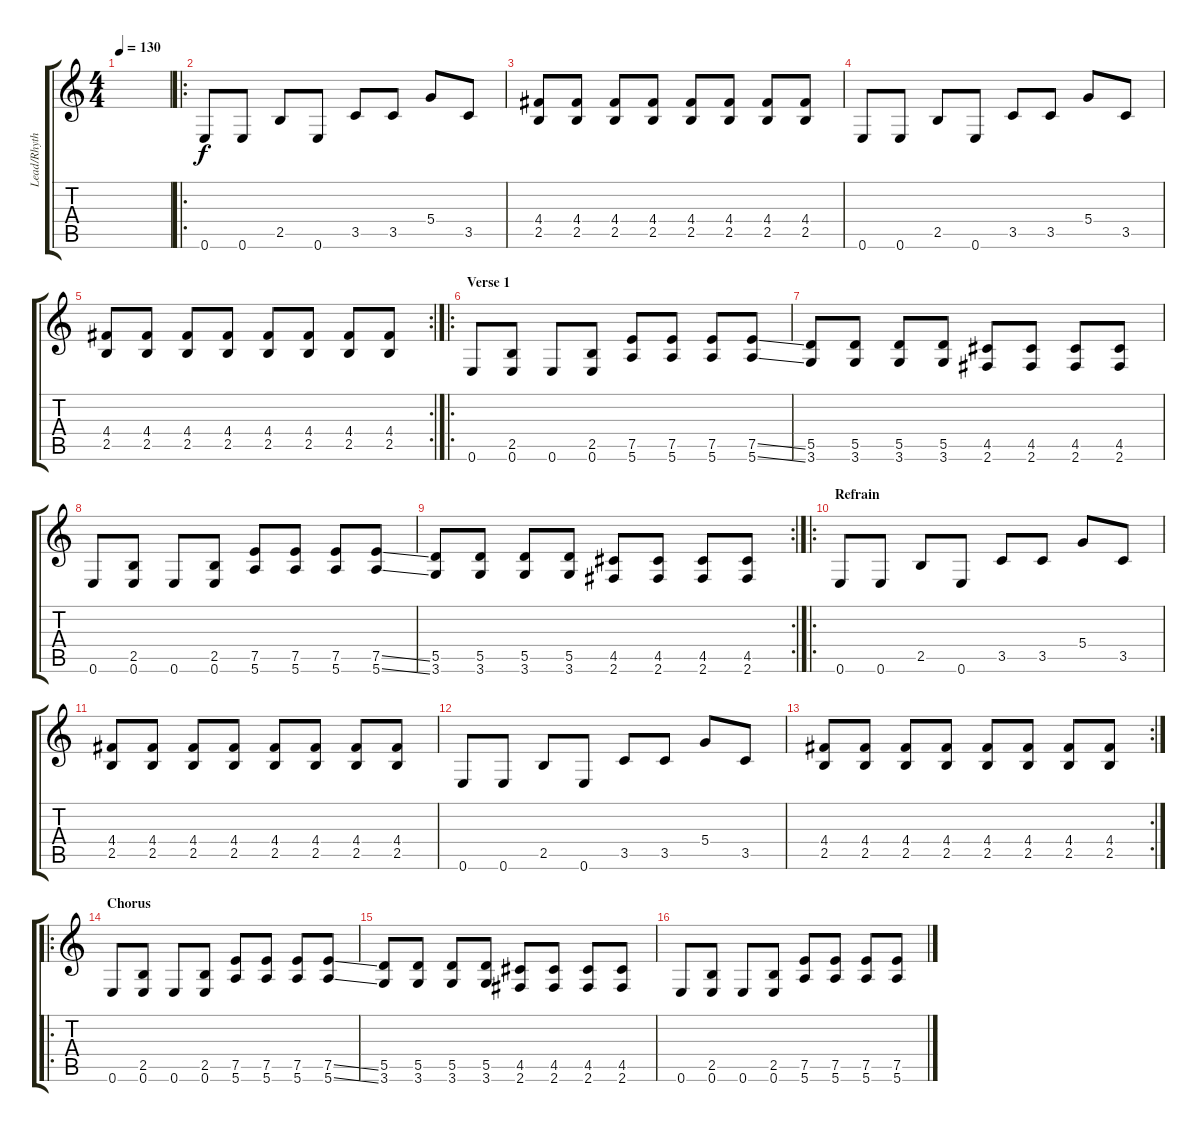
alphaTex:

\track ("Lead/Rhythm Guitar" "Lead/Rhyth") {instrument distortionguitar}
\staff {score tabs}
\tuning (E4 B3 G3 D3 A2 E2) {hide}
\ts (4 4)
\tempo 130
\clef g2
\ks c
|
\ro
0.6.8 0.6.8 2.5.8 0.6.8 3.5.8 3.5.8 5.4.8 3.5.8 |
(4.4 2.5).8 (4.4 2.5).8 (4.4 2.5).8 (4.4 2.5).8 (4.4 2.5).8 (4.4 2.5).8 (4.4 2.5).8 (4.4 2.5).8 |
0.6.8 0.6.8 2.5.8 0.6.8 3.5.8 3.5.8 5.4.8 3.5.8 |
\rc 2
(4.4 2.5).8 (4.4 2.5).8 (4.4 2.5).8 (4.4 2.5).8 (4.4 2.5).8 (4.4 2.5).8 (4.4 2.5).8 (4.4 2.5).8 |
\ro
\section ("" "Verse 1")
0.6.8 (2.5 0.6).8 0.6.8 (2.5 0.6).8 (7.5 5.6).8 (7.5 5.6).8 (7.5 5.6).8 (7.5{ss} 5.6{ss}).8 |
(5.5 3.6).8 (5.5 3.6).8 (5.5 3.6).8 (5.5 3.6).8 (4.5 2.6).8 (4.5 2.6).8 (4.5 2.6).8 (4.5 2.6).8 |
0.6.8 (2.5 0.6).8 0.6.8 (2.5 0.6).8 (7.5 5.6).8 (7.5 5.6).8 (7.5 5.6).8 (7.5{ss} 5.6{ss}).8 |
\rc 2
(5.5 3.6).8 (5.5 3.6).8 (5.5 3.6).8 (5.5 3.6).8 (4.5 2.6).8 (4.5 2.6).8 (4.5 2.6).8 (4.5 2.6).8 |
\ro
\section ("" "Refrain")
0.6.8 0.6.8 2.5.8 0.6.8 3.5.8 3.5.8 5.4.8 3.5.8 |
(4.4 2.5).8 (4.4 2.5).8 (4.4 2.5).8 (4.4 2.5).8 (4.4 2.5).8 (4.4 2.5).8 (4.4 2.5).8 (4.4 2.5).8 |
0.6.8 0.6.8 2.5.8 0.6.8 3.5.8 3.5.8 5.4.8 3.5.8 |
\rc 2
(4.4 2.5).8 (4.4 2.5).8 (4.4 2.5).8 (4.4 2.5).8 (4.4 2.5).8 (4.4 2.5).8 (4.4 2.5).8 (4.4 2.5).8 |
\ro
\section ("" "Chorus")
0.6.8 (2.5 0.6).8 0.6.8 (2.5 0.6).8 (7.5 5.6).8 (7.5 5.6).8 (7.5 5.6).8 (7.5{ss} 5.6{ss}).8 |
(5.5 3.6).8 (5.5 3.6).8 (5.5 3.6).8 (5.5 3.6).8 (4.5 2.6).8 (4.5 2.6).8 (4.5 2.6).8 (4.5 2.6).8 |
0.6.8 (2.5 0.6).8 0.6.8 (2.5 0.6).8 (7.5 5.6).8 (7.5 5.6).8 (7.5 5.6).8 (7.5{ss} 5.6{ss}).8
